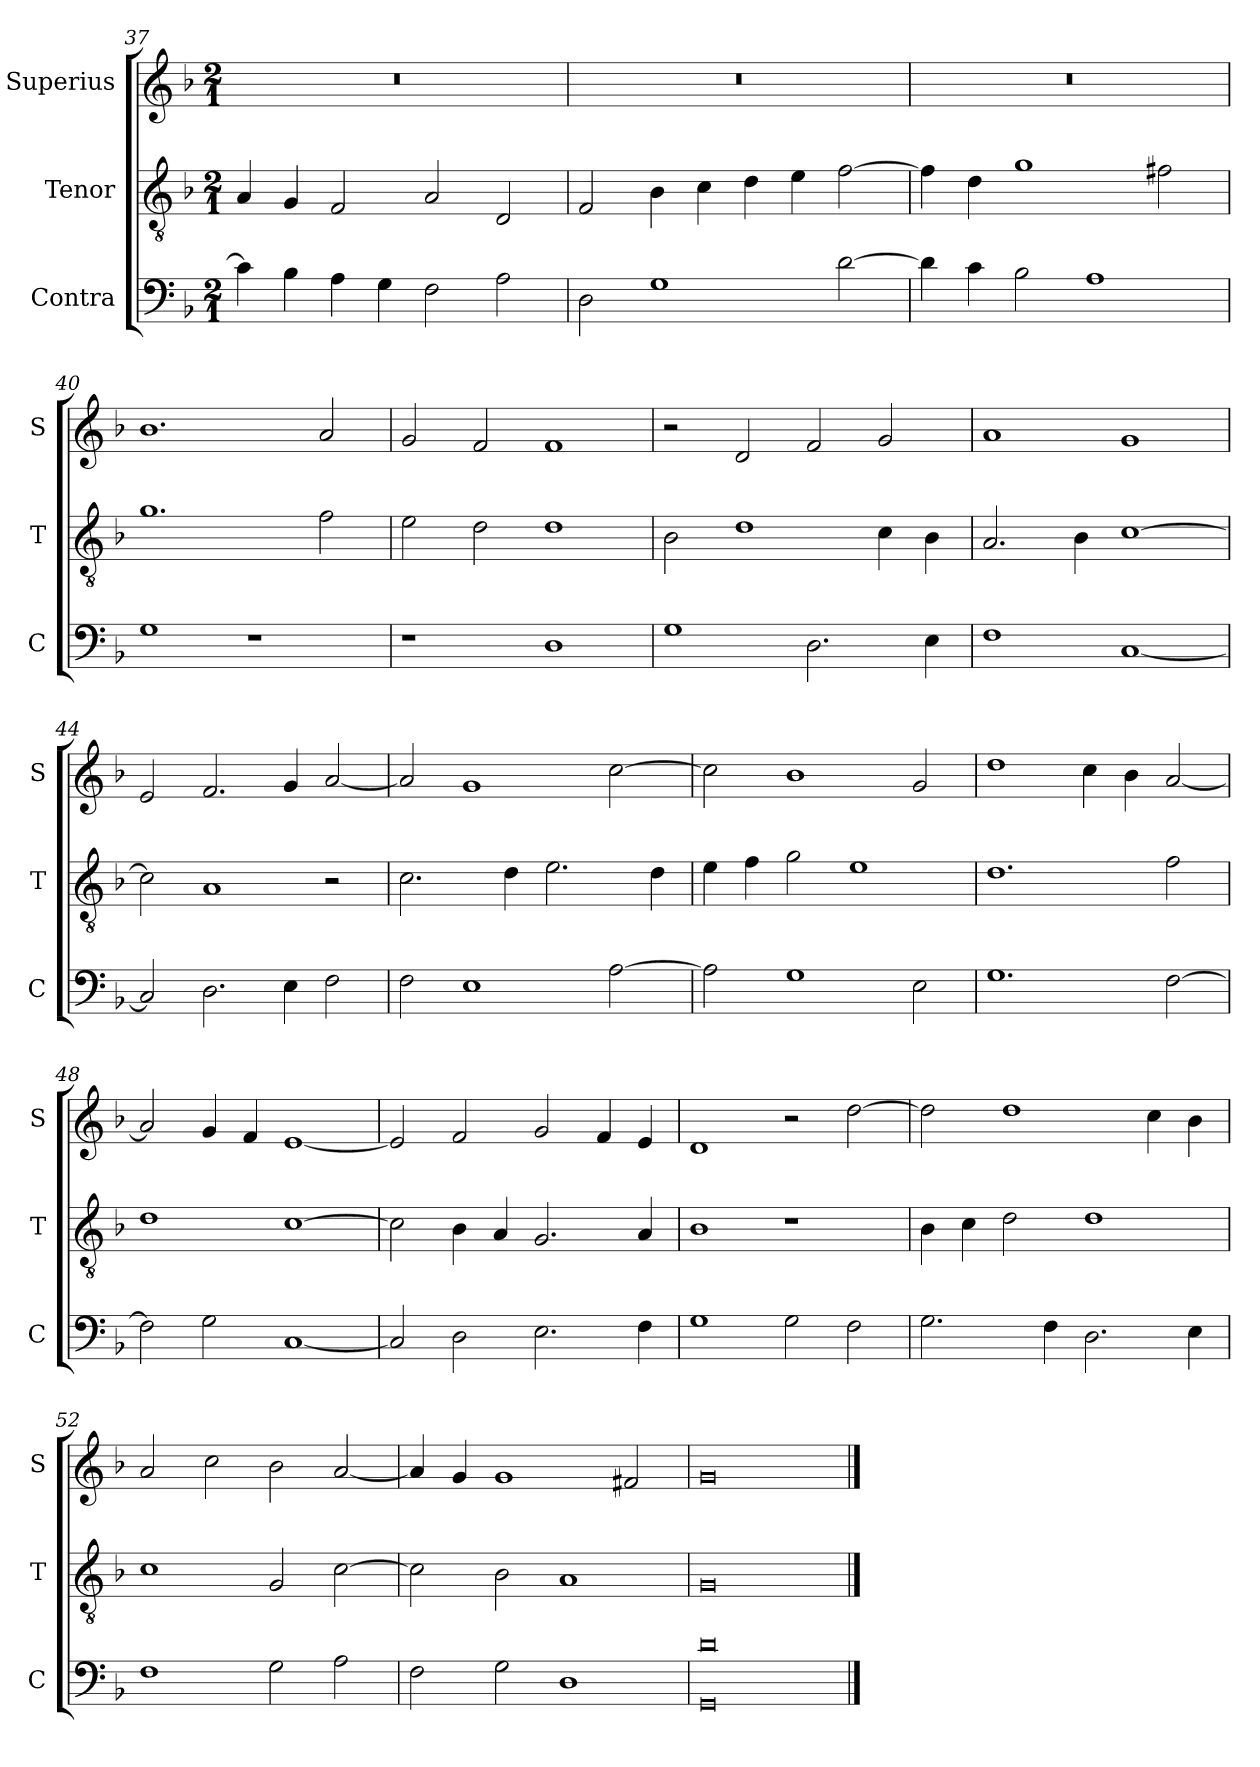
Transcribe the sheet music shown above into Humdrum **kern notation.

**kern	**kern	**kern
*part3	*part2	*part1
*staff3	*staff2	*staff1
*I"Contra	*I"Tenor	*I"Superius
*I'C	*I'T	*I'S
*clefF4	*clefGv2	*clefG2
*k[b-]	*k[b-]	*k[b-]
*M2/1	*M2/1	*M2/1
=37	=37	=37
4c\]	4A/	0r
4B-\	4G/	.
4A\	2F/	.
4G\	.	.
2F\	2A/	.
2A\	2D/	.
=38	=38	=38
2D\	2F/	0r
1G	4B-\	.
.	4c\	.
.	4d\	.
.	4e\	.
[2d\	[2f\	.
=39	=39	=39
4d\]	4f\]	0r
4c\	4d\	.
2B-\	1g	.
1A	.	.
.	2f#X\	.
=40	=40	=40
1G	1.g	1.b-
1r	.	.
.	2f\	2a/
=41	=41	=41
1r	2e\	2g/
.	2d\	2f/
1D	1d	1f
=42	=42	=42
1G	2B-\	2r
.	1d	2d/
2.D\	.	2f/
.	4c\	2g/
4E\	4B-\	.
=43	=43	=43
1F	2.A/	1a
.	4B-\	.
[1C	[1c	1g
=44	=44	=44
2C/]	2c\]	2e/
2.D\	1A	2.f/
4E\	.	4g/
2F\	2r	[2a/
=45	=45	=45
2F\	2.c\	2a/]
1E	.	1g
.	4d\	.
.	2.e\	.
[2A\	.	[2cc\
.	4d\	.
=46	=46	=46
2A\]	4e\	2cc\]
.	4f\	.
1G	2g\	1b-
.	1e	.
2E\	.	2g/
=47	=47	=47
1.G	1.d	1dd
.	.	4cc\
.	.	4b-\
[2F\	2f\	[2a/
=48	=48	=48
2F\]	1d	2a/]
2G\	.	4g/
.	.	4f/
[1C	[1c	[1e
=49	=49	=49
2C/]	2c\]	2e/]
2D\	4B-\	2f/
.	4A/	.
2.E\	2.G/	2g/
.	.	4f/
4F\	4A/	4e/
=50	=50	=50
1G	1B-	1d
2G\	1r	2r
2F\	.	[2dd\
=51	=51	=51
2.G\	4B-\	2dd\]
.	4c\	.
.	2d\	1dd
4F\	.	.
2.D\	1d	.
.	.	4cc\
4E\	.	4b-\
=52	=52	=52
1F	1c	2a/
.	.	2cc\
2G\	2G/	2b-\
2A\	[2c\	[2a/
=53	=53	=53
2F\	2c\]	4a/]
.	.	4g/
2G\	2B-\	1g
1D	1A	.
.	.	2f#X/
=54	=54	=54
*^	*	*
0GG\	0d/	0G	0g
*v	*v	*	*
==	==	==
*-	*-	*-
